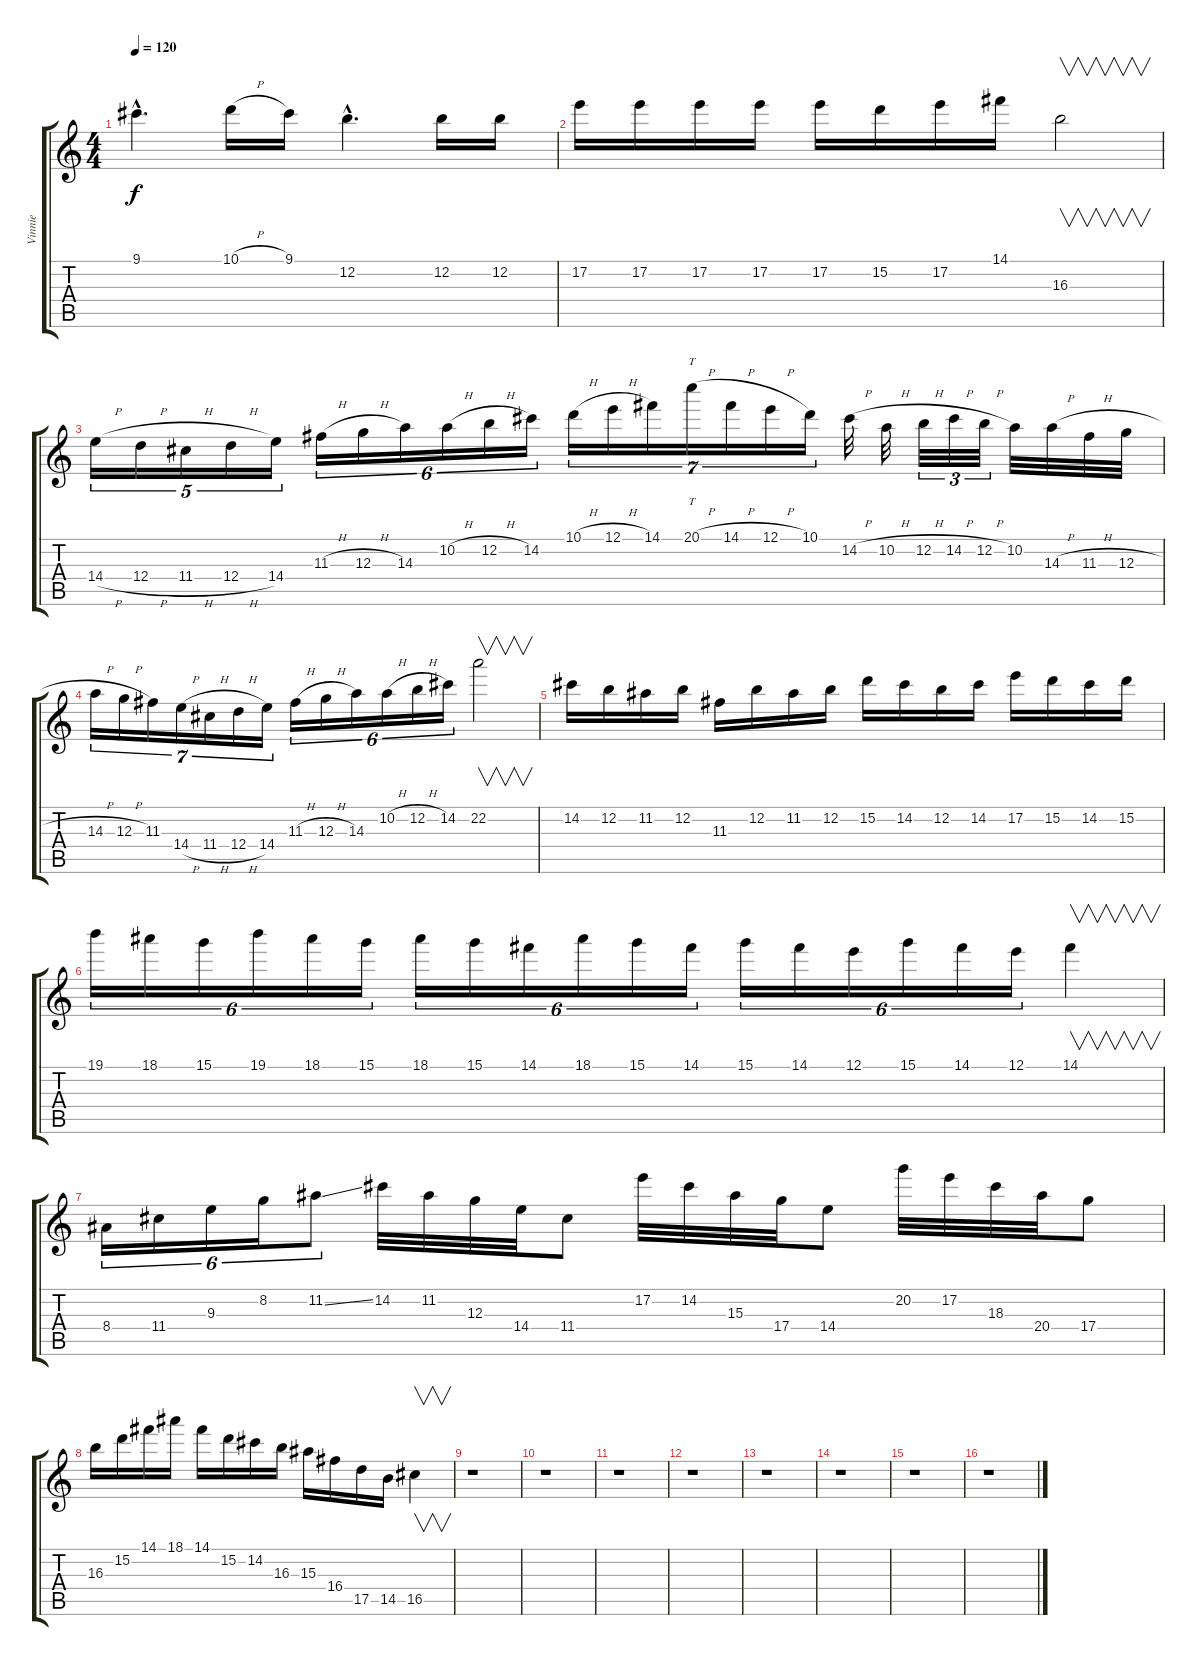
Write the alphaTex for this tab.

\track ("Vinnie" "Vinnie") {instrument distortionguitar}
\staff {score tabs}
\tuning (E4 B3 G3 D3 A2 E2) {hide}
\ts (4 4)
\tempo 120
\clef g2
\ks c
9.1{hac}.4{d dy f} 10.1{h}.16 9.1.16 12.2{hac}.4{d} 12.2.16 12.2.16 |
17.2.16 17.2.16 17.2.16 17.2.16 17.2.16 15.2.16 17.2.16 14.1.16 16.3.2{v} |
14.4{h}.16{tu (5 4)} 12.4{h}.16{tu (5 4)} 11.4{h}.16{tu (5 4)} 12.4{h}.16{tu (5 4)} 14.4.16{tu (5 4)} 11.3{h}.16{tu (6 4)} 12.3{h}.16{tu (6 4)} 14.3.16{tu (6 4)} 10.2{h}.16{tu (6 4)} 12.2{h}.16{tu (6 4)} 14.2.16{tu (6 4)} 10.1{h}.16{tu (7 4)} 12.1{h}.16{tu (7 4)} 14.1.16{tu (7 4)} 20.1{h}.16{tt tu (7 4)} 14.1{h}.16{tu (7 4)} 12.1{h}.16{tu (7 4)} 10.1.16{tu (7 4)} 14.2{h}.32 10.2{h}.32 12.2{h}.32{tu (3 2)} 14.2{h}.32{tu (3 2)} 12.2{h}.32{tu (3 2)} 10.2.32 14.3{h}.32 11.3{h}.32 12.3{h}.32 |
14.3{h}.16{tu (7 4)} 12.3{h}.16{tu (7 4)} 11.3.16{tu (7 4)} 14.4{h}.16{tu (7 4)} 11.4{h}.16{tu (7 4)} 12.4{h}.16{tu (7 4)} 14.4.16{tu (7 4)} 11.3{h}.16{tu (6 4)} 12.3{h}.16{tu (6 4)} 14.3.16{tu (6 4)} 10.2{h}.16{tu (6 4)} 12.2{h}.16{tu (6 4)} 14.2.16{tu (6 4)} 22.2.2{v} |
14.2.16 12.2.16 11.2.16 12.2.16 11.3.16 12.2.16 11.2.16 12.2.16 15.2.16 14.2.16 12.2.16 14.2.16 17.2.16 15.2.16 14.2.16 15.2.16 |
19.1.16{tu (6 4)} 18.1.16{tu (6 4)} 15.1.16{tu (6 4)} 19.1.16{tu (6 4)} 18.1.16{tu (6 4)} 15.1.16{tu (6 4)} 18.1.16{tu (6 4)} 15.1.16{tu (6 4)} 14.1.16{tu (6 4)} 18.1.16{tu (6 4)} 15.1.16{tu (6 4)} 14.1.16{tu (6 4)} 15.1.16{tu (6 4)} 14.1.16{tu (6 4)} 12.1.16{tu (6 4)} 15.1.16{tu (6 4)} 14.1.16{tu (6 4)} 12.1.16{tu (6 4)} 14.1.4{v} |
8.4.16{tu (6 4)} 11.4.16{tu (6 4)} 9.3.16{tu (6 4)} 8.2.16{tu (6 4)} 11.2{ss}.8{tu (6 4)} 14.2.32 11.2.32 12.3.32 14.4.32 11.4.8 17.2.32 14.2.32 15.3.32 17.4.32 14.4.8 20.2.32 17.2.32 18.3.32 20.4.32 17.4.8 |
16.3.16 15.2.16 14.1.16 18.1.16 14.1.16 15.2.16 14.2.16 16.3.16 15.3.16 16.4.16 17.5.16 14.5.16 16.5.4{v} |
r.1 |
r.1 |
r.1 |
r.1 |
r.1 |
r.1 |
r.1 |
r.1
